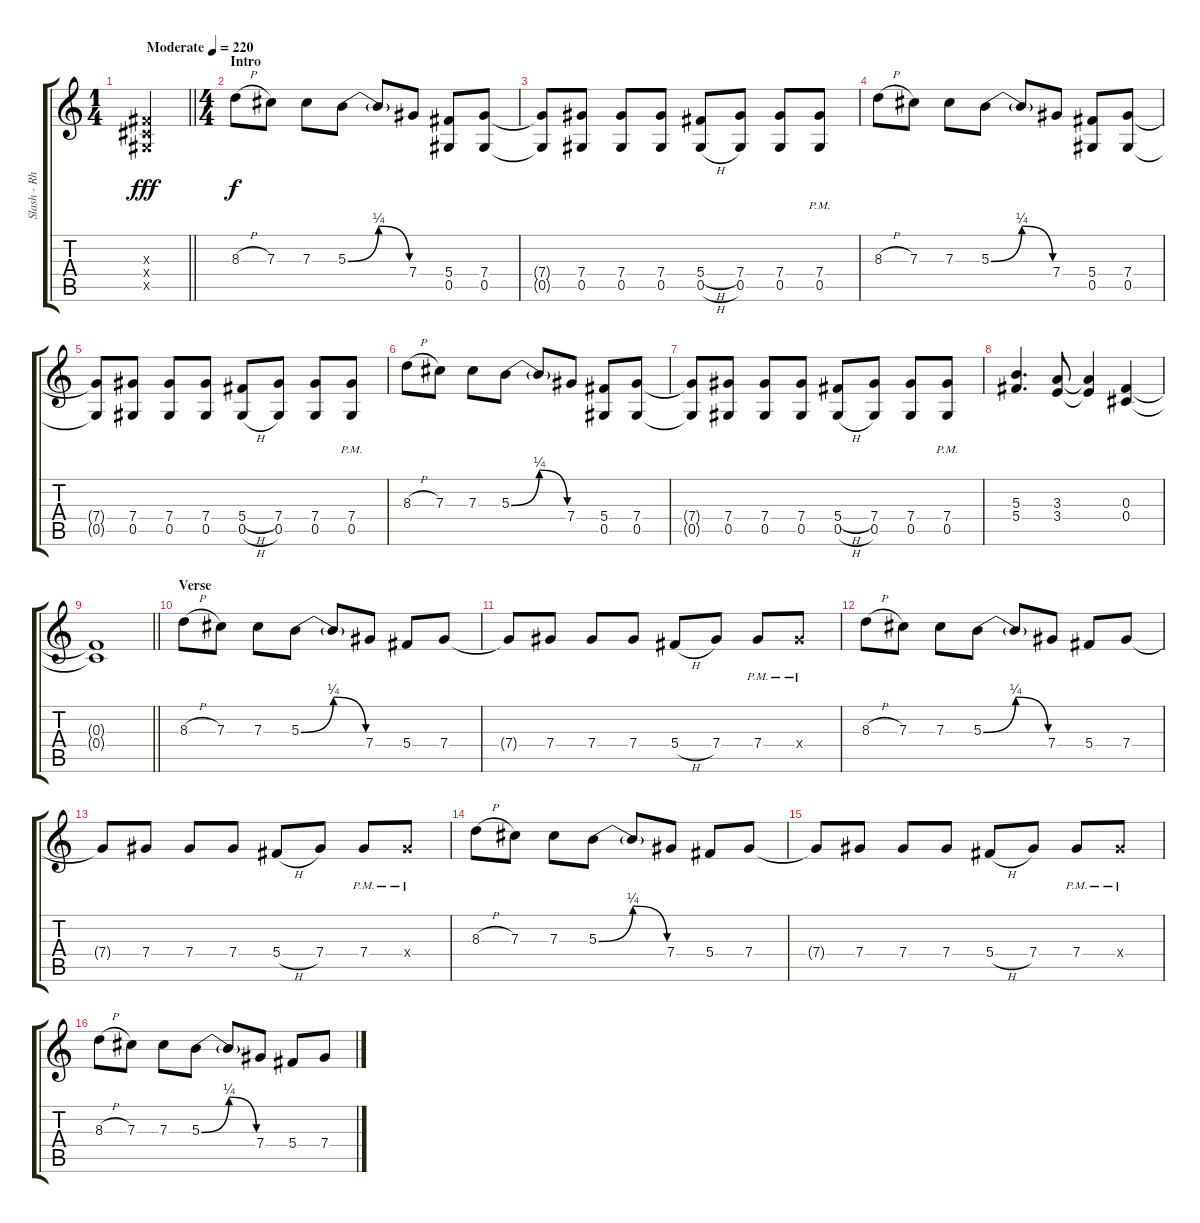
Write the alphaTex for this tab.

\track ("Slash - Rhytm Guitar" "Slash - Rh") {instrument distortionguitar}
\staff {score tabs}
\tuning (Eb4 Bb3 Gb3 Db3 Ab2 Eb2) {hide}
\ts (1 4)
\tempo (220 "Moderate")
\clef g2
\barLineRight lightlight
\ks c
(0.3{x} 0.4{x} 0.5{x}).4{dy fff instrument distortionguitar} |
\ts (4 4)
\section ("" "Intro")
8.3{h}.8{dy f} 7.3.8 7.3.8 5.3{be (bendrelease 0 0 30 1 30 1 60 0)}.8 5.3{t}.8 7.4.8 (5.4 0.5).8 (7.4 0.5).8 |
(7.4{t} 0.5{t}).8 (7.4 0.5).8 (7.4 0.5).8 (7.4 0.5).8 (5.4{h} 0.5{h}).8 (7.4 0.5).8 (7.4 0.5).8 (7.4{pm} 0.5{pm}).8 |
8.3{h}.8 7.3.8 7.3.8 5.3{be (bendrelease 0 0 30 1 30 1 60 0)}.8 5.3{t}.8 7.4.8 (5.4 0.5).8 (7.4 0.5).8 |
(7.4{t} 0.5{t}).8 (7.4 0.5).8 (7.4 0.5).8 (7.4 0.5).8 (5.4{h} 0.5{h}).8 (7.4 0.5).8 (7.4 0.5).8 (7.4{pm} 0.5{pm}).8 |
8.3{h}.8 7.3.8 7.3.8 5.3{be (bendrelease 0 0 30 1 30 1 60 0)}.8 5.3{t}.8 7.4.8 (5.4 0.5).8 (7.4 0.5).8 |
(7.4{t} 0.5{t}).8 (7.4 0.5).8 (7.4 0.5).8 (7.4 0.5).8 (5.4{h} 0.5{h}).8 (7.4 0.5).8 (7.4 0.5).8 (7.4{pm} 0.5{pm}).8 |
(5.3 5.4).4{d} (3.3 3.4).8 (3.3{t} 3.4{t}).4 (0.3 0.4).4 |
\barLineRight lightlight
(0.3{t} 0.4{t}).1 |
\section ("" "Verse")
8.3{h}.8 7.3.8 7.3.8 5.3{be (bendrelease 0 0 30 1 30 1 60 0)}.8 5.3{t}.8 7.4.8 5.4.8 7.4.8 |
7.4{t}.8 7.4.8 7.4.8 7.4.8 5.4{h}.8 7.4.8 7.4{pm}.8 7.4{pm x}.8 |
8.3{h}.8 7.3.8 7.3.8 5.3{be (bendrelease 0 0 30 1 30 1 60 0)}.8 5.3{t}.8 7.4.8 5.4.8 7.4.8 |
7.4{t}.8 7.4.8 7.4.8 7.4.8 5.4{h}.8 7.4.8 7.4{pm}.8 7.4{pm x}.8 |
8.3{h}.8 7.3.8 7.3.8 5.3{be (bendrelease 0 0 30 1 30 1 60 0)}.8 5.3{t}.8 7.4.8 5.4.8 7.4.8 |
7.4{t}.8 7.4.8 7.4.8 7.4.8 5.4{h}.8 7.4.8 7.4{pm}.8 7.4{pm x}.8 |
8.3{h}.8 7.3.8 7.3.8 5.3{be (bendrelease 0 0 30 1 30 1 60 0)}.8 5.3{t}.8 7.4.8 5.4.8 7.4.8
